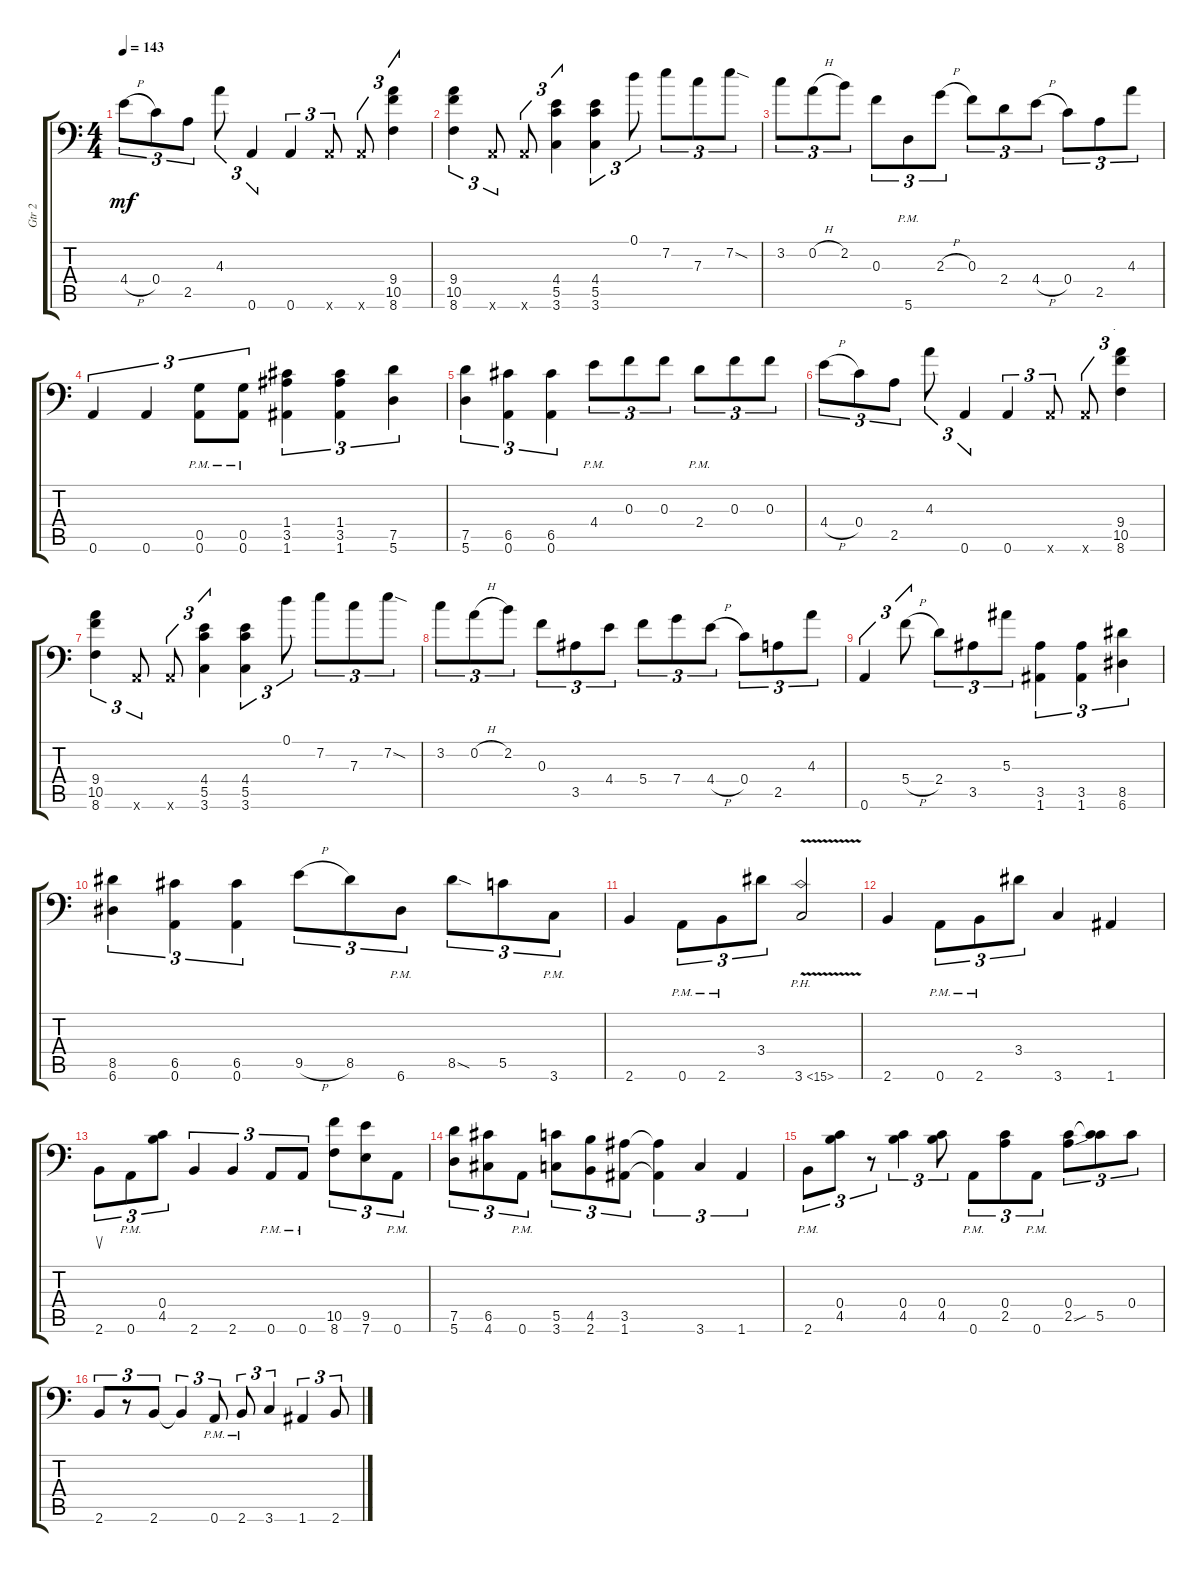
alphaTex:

\track ("Gtr 2" "Gtr 2") {instrument electricguitarclean}
\staff {score tabs}
\tuning (D4 A3 F3 C3 G2 A1) {hide}
\ts (4 4)
\tempo 143
\clef f4
\ks c
4.4{h}.8{tu (3 2) dy mf instrument electricguitarclean} 0.4.8{tu (3 2)} 2.5.8{tu (3 2)} 4.3.8{tu (3 2)} 0.6.4{tu (3 2)} 0.6.4{tu (3 2)} 0.6{x}.8{tu (3 2)} 0.6{x}.8{tu (3 2)} (9.4 10.5 8.6).4{tu (3 2)} |
(9.4 10.5 8.6).4{tu (3 2)} 0.6{x}.8{tu (3 2)} 0.6{x}.8{tu (3 2)} (4.4 5.5 3.6).4{tu (3 2)} (4.4 5.5 3.6).4{tu (3 2)} 0.1.8{tu (3 2)} 7.2.8{tu (3 2)} 7.3.8{tu (3 2)} 7.2{sod}.8{tu (3 2)} |
3.2.8{tu (3 2)} 0.2{h}.8{tu (3 2)} 2.2.8{tu (3 2)} 0.3.8{tu (3 2)} 5.6{pm}.8{tu (3 2)} 2.3{h}.8{tu (3 2)} 0.3.8{tu (3 2)} 2.4.8{tu (3 2)} 4.4{h}.8{tu (3 2)} 0.4.8{tu (3 2)} 2.5.8{tu (3 2)} 4.3.8{tu (3 2)} |
0.6.4{tu (3 2)} 0.6.4{tu (3 2)} (0.5{pm} 0.6{pm}).8{tu (3 2)} (0.5{pm} 0.6{pm}).8{tu (3 2)} (1.4 3.5 1.6).4{tu (3 2)} (1.4 3.5 1.6).4{tu (3 2)} (7.5 5.6).4{tu (3 2)} |
(7.5 5.6).4{tu (3 2)} (6.5 0.6).4{tu (3 2)} (6.5 0.6).4{tu (3 2)} 4.4{pm}.8{tu (3 2)} 0.3.8{tu (3 2)} 0.3.8{tu (3 2)} 2.4{pm}.8{tu (3 2)} 0.3.8{tu (3 2)} 0.3.8{tu (3 2)} |
4.4{h}.8{tu (3 2)} 0.4.8{tu (3 2)} 2.5.8{tu (3 2)} 4.3.8{tu (3 2)} 0.6.4{tu (3 2)} 0.6.4{tu (3 2)} 0.6{x}.8{tu (3 2)} 0.6{x}.8{tu (3 2)} (9.4 10.5 8.6).4{tu (3 2)} |
(9.4 10.5 8.6).4{tu (3 2)} 0.6{x}.8{tu (3 2)} 0.6{x}.8{tu (3 2)} (4.4 5.5 3.6).4{tu (3 2)} (4.4 5.5 3.6).4{tu (3 2)} 0.1.8{tu (3 2)} 7.2.8{tu (3 2)} 7.3.8{tu (3 2)} 7.2{sod}.8{tu (3 2)} |
3.2.8{tu (3 2)} 0.2{h}.8{tu (3 2)} 2.2.8{tu (3 2)} 0.3.8{tu (3 2)} 3.5.8{tu (3 2)} 4.4.8{tu (3 2)} 5.4.8{tu (3 2)} 7.4.8{tu (3 2)} 4.4{h}.8{tu (3 2)} 0.4.8{tu (3 2)} 2.5.8{tu (3 2)} 4.3.8{tu (3 2)} |
0.6.4{tu (3 2)} 5.4{h}.8{tu (3 2)} 2.4.8{tu (3 2)} 3.5.8{tu (3 2)} 5.3.8{tu (3 2)} (3.5 1.6).4{tu (3 2)} (3.5 1.6).4{tu (3 2)} (8.5 6.6).4{tu (3 2)} |
(8.5 6.6).4{tu (3 2)} (6.5 0.6).4{tu (3 2)} (6.5 0.6).4{tu (3 2)} 9.5{h}.8{tu (3 2)} 8.5.8{tu (3 2)} 6.6{pm}.8{tu (3 2)} 8.5{sod}.8{tu (3 2)} 5.5.8{tu (3 2)} 3.6{pm}.8{tu (3 2)} |
2.6.4 0.6{pm}.8{tu (3 2)} 2.6{pm}.8{tu (3 2)} 3.4.8{tu (3 2)} 3.6{ph 12 v}.2 |
2.6.4 0.6{pm}.8{tu (3 2)} 2.6{pm}.8{tu (3 2)} 3.4.8{tu (3 2)} 3.6.4 1.6.4 |
2.6.8{su tu (3 2)} 0.6{pm}.8{tu (3 2)} (0.4 4.5).8{tu (3 2)} 2.6.4{tu (3 2)} 2.6.4{tu (3 2)} 0.6{pm}.8{tu (3 2)} 0.6{pm}.8{tu (3 2)} (10.5 8.6).8{tu (3 2)} (9.5 7.6).8{tu (3 2)} 0.6{pm}.8{tu (3 2)} |
(7.5 5.6).8{tu (3 2)} (6.5 4.6).8{tu (3 2)} 0.6{pm}.8{tu (3 2)} (5.5 3.6).8{tu (3 2)} (4.5 2.6).8{tu (3 2)} (3.5 1.6).8{tu (3 2)} (3.5{t} 1.6{t}).4{tu (3 2)} 3.6.4{tu (3 2)} 1.6.4{tu (3 2)} |
2.6{pm}.8{tu (3 2)} (0.4 4.5).8{tu (3 2)} r.8{tu (3 2)} (0.4 4.5).4{tu (3 2)} (0.4 4.5).8{tu (3 2)} 0.6{pm}.8{tu (3 2)} (0.4 2.5).8{tu (3 2)} 0.6{pm}.8{tu (3 2)} (0.4 2.5{sou}).8{tu (3 2)} (0.4{t} 5.5).8{tu (3 2)} 0.4.8{tu (3 2)} |
2.6.8{tu (3 2)} r.8{tu (3 2)} 2.6.8{tu (3 2)} 2.6{t}.4{tu (3 2)} 0.6{pm}.8{tu (3 2)} 2.6{pm}.8{tu (3 2)} 3.6.4{tu (3 2)} 1.6.4{tu (3 2)} 2.6.8{tu (3 2)}
